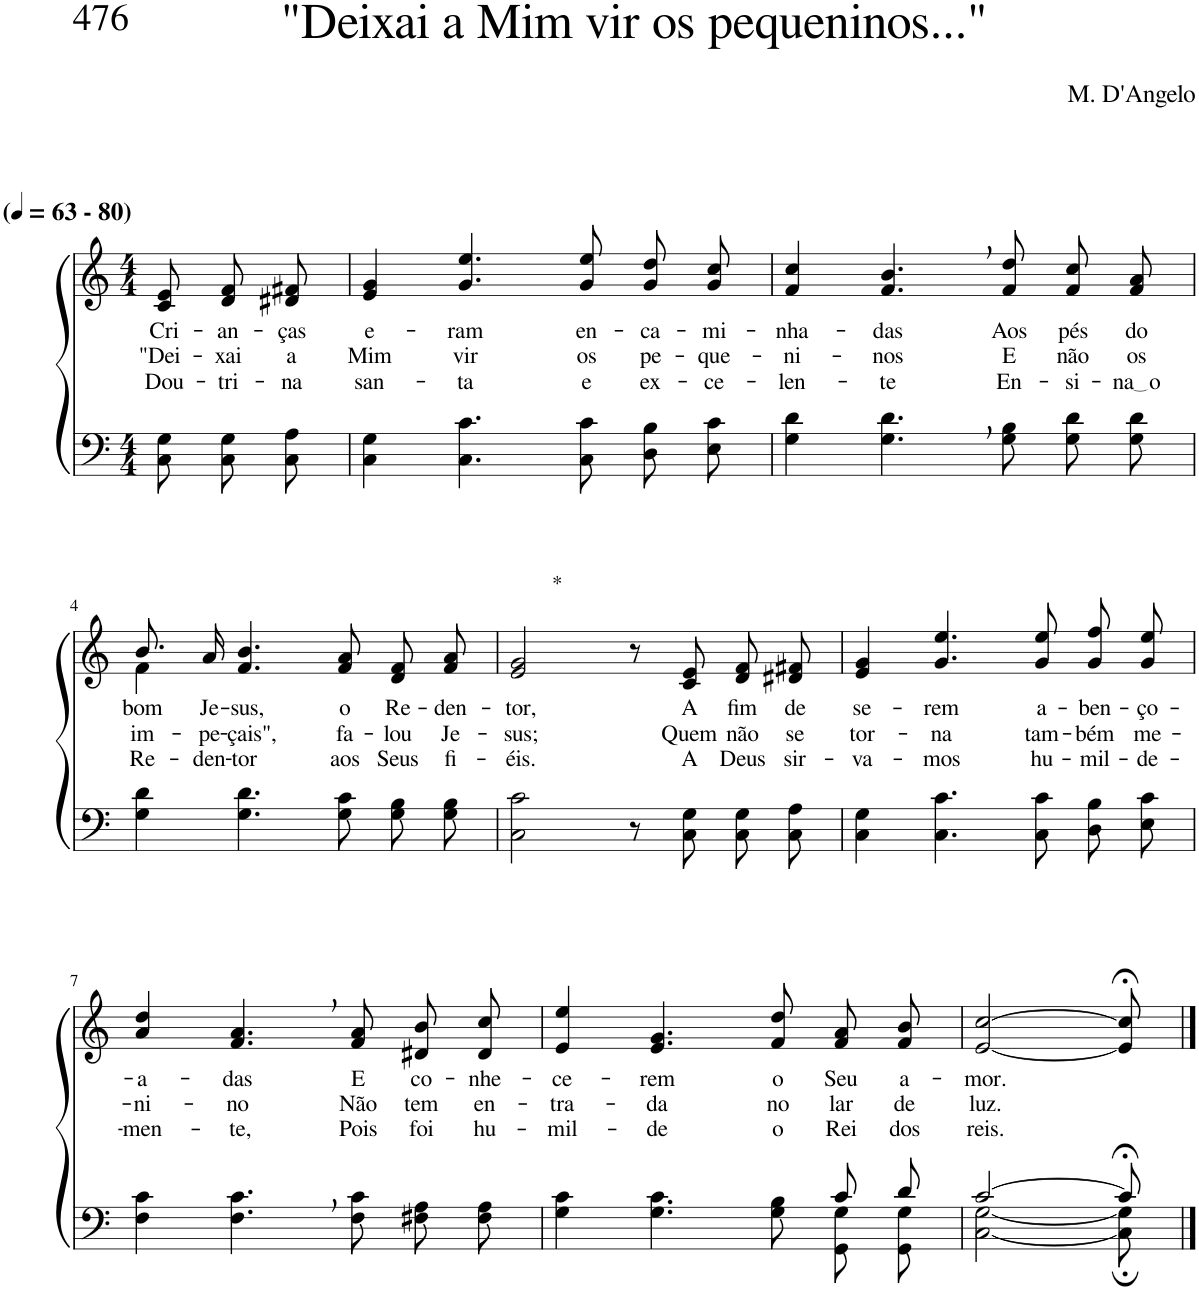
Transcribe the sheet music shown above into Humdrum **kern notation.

**kern	**kern	**text	**text	**text
*part2	*part1	*part1	*part1	*part1
*staff2	*staff1	*staff1	*staff1	*staff1
*I"Parte III e IV	*I"Parte I e II	*	*	*
*clefF4	*clefG2	*	*	*
*Trd1c2	*Trd1c2	*	*	*
*k[]	*k[]	*	*	*
*M4/4	*M4/4	*	*	*
*MM63	*MM63	*	*	*
=1	=1	=1	=1	=1
!	!LO:TX:a:B:t=(	!	!	!
!	!LO:TX:a:B:t=- 80)	!	!	!
!	!	!LO:LY:b	!LO:LY:b	!LO:LY:b
8C\ 8G\	8c/ 8e/	Cri-	"Dei-	Dou-
!	!	!LO:LY:b	!LO:LY:b	!LO:LY:b
8C\ 8G\L	8d/ 8f/L	-an-	-xai	-tri-
!	!	!LO:LY:b	!LO:LY:b	!LO:LY:b
8C\ 8A\J	8d#X/ 8f#X/J	-ças	a	-na
=2	=2	=2	=2	=2
!	!	!LO:LY:b	!LO:LY:b	!LO:LY:b
4C\ 4G\	4e/ 4g/	e-	Mim	san-
!	!	!LO:LY:b	!LO:LY:b	!LO:LY:b
4.C\ 4.c\	4.g/ 4.ee/	-ram	vir	-ta
!	!	!LO:LY:b	!LO:LY:b	!LO:LY:b
8C\ 8c\	8g/ 8ee/	en-	os	e
!	!	!LO:LY:b	!LO:LY:b	!LO:LY:b
8D\ 8B\L	8g/ 8dd/L	-ca-	pe-	ex-
!	!	!LO:LY:b	!LO:LY:b	!LO:LY:b
8E\ 8c\J	8g/ 8cc/J	-mi-	-que-	-ce-
=3	=3	=3	=3	=3
!	!	!LO:LY:b	!LO:LY:b	!LO:LY:b
4G\ 4d\	4f/ 4cc/	-nha-	-ni-	-len-
!	!	!LO:LY:b	!LO:LY:b	!LO:LY:b
4.G\, 4.d\,	4.f/, 4.b/,	-das	-nos	-te
!	!	!LO:LY:b	!LO:LY:b	!LO:LY:b
8G\ 8B\	8f/ 8dd/	Aos	E	En-
!	!	!LO:LY:b	!LO:LY:b	!LO:LY:b
8G\ 8d\L	8f/ 8cc/L	pés	não	-si-
!	!	!LO:LY:b	!LO:LY:b	!LO:LY:b
8G\ 8d\J	8f/ 8a/J	do	os	na o
!!LO:LB:g=z
=4	=4	=4	=4	=4
*	*^	*	*	*
!	!	!	!LO:LY:b	!LO:LY:b	!LO:LY:b
4G\ 4d\	8.b/L	4f\	bom	im-	Re-
!	!	!	!LO:LY:b	!LO:LY:b	!LO:LY:b
.	16a/Jk	.	Je-	-pe-	-den-
!	!	!	!LO:LY:b	!LO:LY:b	!LO:LY:b
4.G\ 4.d\	4.f/ 4.b/	2.ryy	-sus,	-çais",	-tor
!	!	!	!LO:LY:b	!LO:LY:b	!LO:LY:b
8G\ 8c\	8f/ 8a/	.	o	fa-	aos
!	!	!	!LO:LY:b	!LO:LY:b	!LO:LY:b
8G\ 8B\L	8d/ 8f/L	.	Re-	-lou	Seus
!	!	!	!LO:LY:b	!LO:LY:b	!LO:LY:b
8G\ 8B\J	8f/ 8a/J	.	-den-	Je-	fi-
*	*v	*v	*	*	*
=5	=5	=5	=5	=5
!	!LO:TX:a:t=*	!	!	!
!	!	!LO:LY:b	!LO:LY:b	!LO:LY:b
2C\ 2c\	2e/ 2g/	-tor,	-sus;	-éis.
8r	8r	.	.	.
!	!	!LO:LY:b	!LO:LY:b	!LO:LY:b
8C\ 8G\	8c/ 8e/	A	Quem	A
!	!	!LO:LY:b	!LO:LY:b	!LO:LY:b
8C\ 8G\L	8d/ 8f/L	fim	não	Deus
!	!	!LO:LY:b	!LO:LY:b	!LO:LY:b
8C\ 8A\J	8d#X/ 8f#X/J	de	se	sir-
=6	=6	=6	=6	=6
!	!	!LO:LY:b	!LO:LY:b	!LO:LY:b
4C\ 4G\	4e/ 4g/	se-	tor-	-va-
!	!	!LO:LY:b	!LO:LY:b	!LO:LY:b
4.C\ 4.c\	4.g/ 4.ee/	-rem	-na	-mos
!	!	!LO:LY:b	!LO:LY:b	!LO:LY:b
8C\ 8c\	8g/ 8ee/	a-	tam-	hu-
!	!	!LO:LY:b	!LO:LY:b	!LO:LY:b
8D\ 8B\L	8g\ 8ff\L	-ben-	-bém	-mil-
!	!	!LO:LY:b	!LO:LY:b	!LO:LY:b
8E\ 8c\J	8g\ 8ee\J	-ço-	me-	-de-
!!LO:LB:g=z
=7	=7	=7	=7	=7
!	!	!LO:LY:b	!LO:LY:b	!LO:LY:b
4F\ 4c\	4a/ 4dd/	-a-	-ni-	-men-
!	!	!LO:LY:b	!LO:LY:b	!LO:LY:b
4.F\, 4.c\,	4.f/, 4.a/,	-das	-no	-te,
!	!	!LO:LY:b	!LO:LY:b	!LO:LY:b
8F\ 8c\	8f/ 8a/	E	Não	Pois
!	!	!LO:LY:b	!LO:LY:b	!LO:LY:b
8F#X\ 8A\L	8d#X/ 8b/L	co-	tem	foi
!	!	!LO:LY:b	!LO:LY:b	!LO:LY:b
8F#\ 8A\J	8d#/ 8cc/J	-nhe-	en-	hu-
=8	=8	=8	=8	=8
*^	*	*	*	*
!	!	!	!LO:LY:b	!LO:LY:b	!LO:LY:b
2.ryy	4G\ 4c\	4e/ 4ee/	-ce-	-tra-	-mil-
!	!	!	!LO:LY:b	!LO:LY:b	!LO:LY:b
.	4.G\ 4.c\	4.e/ 4.g/	-rem	-da	-de
!	!	!	!LO:LY:b	!LO:LY:b	!LO:LY:b
.	8G\ 8B\	8f/ 8dd/	o	no	o
!	!	!	!LO:LY:b	!LO:LY:b	!LO:LY:b
8c/L	8GG/ 8G/L	8f/ 8a/L	Seu	lar	Rei
!	!	!	!LO:LY:b	!LO:LY:b	!LO:LY:b
8d/J	8GG/ 8G/J	8f/ 8b/J	a-	de	dos
=9	=9	=9	=9	=9	=9
!	!	!	!LO:LY:b	!LO:LY:b	!LO:LY:b
[2c/	[2C\ [2G\	[2e/ [2cc/	-mor.	luz.	reis.
8c;</]	8C\]; 8G\];	8e/];< 8cc/];<	.	.	.
*v	*v	*	*	*	*
==	==	==	==	==
*-	*-	*-	*-	*-
